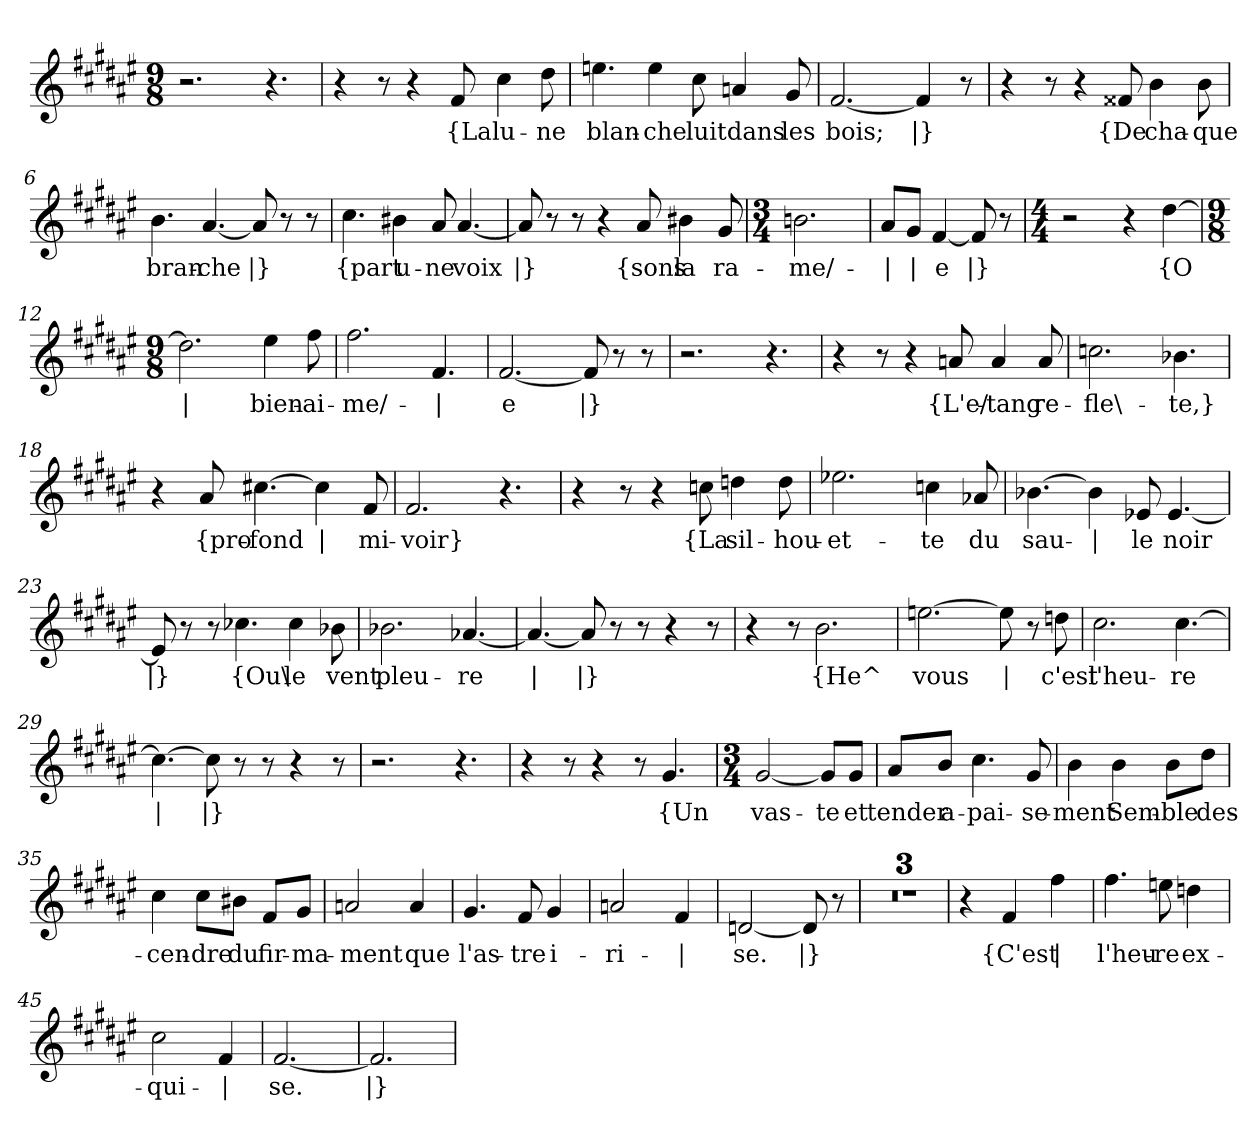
**kern	**text
*part1	*part1
*staff1	*staff1
*clefG2	*
*k[f#c#g#d#a#e#]	*
*M9/8	*
=1	=1
2.r	.
4.r	.
=2	=2
4r	.
8r	.
4r	.
!	!LO:LY:b
8f#/	{La
!	!LO:LY:b
4cc#\	lu-
!	!LO:LY:b
8dd#\	-ne
=3	=3
!	!LO:LY:b
4.een\	blan-
!	!LO:LY:b
4ee\	-che
!	!LO:LY:b
8cc#\	luit
!	!LO:LY:b
4an/	dans
!	!LO:LY:b
8g#/	les
=4	=4
!	!LO:LY:b
[2.f#/	bois;
!	!LO:LY:b
4f#/]	|}
8r	.
=5	=5
4r	.
8r	.
4r	.
!	!LO:LY:b
8f##X/	{De
!	!LO:LY:b
4b\	cha-
!	!LO:LY:b
8b\	-que
!!LO:LB:g=z
=6	=6
!	!LO:LY:b
4.b\	bran-
!	!LO:LY:b
[4.a#/	-che
!	!LO:LY:b
8a#/]	|}
8r	.
8r	.
=7	=7
!	!LO:LY:b
4.cc#\	{part
!	!LO:LY:b
4b#X\	u-
!	!LO:LY:b
8a#/	-ne
!	!LO:LY:b
[4.a#/	voix
=8	=8
!	!LO:LY:b
8a#/]	|}
8r	.
8r	.
4r	.
!	!LO:LY:b
8a#/	{sons
!	!LO:LY:b
4b#X\	la
!	!LO:LY:b
8g#/	ra-
=9	=9
*M3/4	*
!	!LO:LY:b
2.bn\	-me/-
=10	=10
!	!LO:LY:b
8a#/L	|
!	!LO:LY:b
8g#/J	|
!	!LO:LY:b
[4f#/	-e
!	!LO:LY:b
8f#/]	|}
8r	.
=11	=11
*M4/4	*
2r	.
4r	.
!	!LO:LY:b
[4dd#\	{O
!!LO:LB:g=z
=12	=12
*M9/8	*
!	!LO:LY:b
2.dd#\]	|
!	!LO:LY:b
4ee#\	bien-
!	!LO:LY:b
8ff#\	-ai-
=13	=13
!	!LO:LY:b
2.ff#\	-me/-
!	!LO:LY:b
4.f#/	|
=14	=14
!	!LO:LY:b
[2.f#/	-e
!	!LO:LY:b
8f#/]	|}
8r	.
8r	.
=15	=15
2.r	.
4.r	.
=16	=16
4r	.
8r	.
4r	.
!	!LO:LY:b
8an/	{L'e/-
!	!LO:LY:b
4a/	-tang
!	!LO:LY:b
8a/	re-
=17	=17
!	!LO:LY:b
2.ccn\	-fle\-
!	!LO:LY:b
4.b-X\	-te,}
!!LO:LB:g=z
=18	=18
4r	.
!	!LO:LY:b
8a#/	{pro-
!	!LO:LY:b
[4.cc#X\	-fond
!	!LO:LY:b
4cc#\]	|
!	!LO:LY:b
8f#/	mi-
=19	=19
!	!LO:LY:b
2.f#/	-voir}
4.r	.
=20	=20
4r	.
8r	.
4r	.
!	!LO:LY:b
8ccn\	{La
!	!LO:LY:b
4ddn\	sil-
!	!LO:LY:b
8dd\	-hou-
=21	=21
!	!LO:LY:b
2.ee-X\	-et-
!	!LO:LY:b
4ccn\	-te
!	!LO:LY:b
8a-X/	du
=22	=22
!	!LO:LY:b
[4.b-X\	sau-
!	!LO:LY:b
4b-\]	|
!	!LO:LY:b
8e-X/	-le
!	!LO:LY:b
[4.e-/	noir
!!LO:LB:g=z
=23	=23
!	!LO:LY:b
8e-/]	|}
8r	.
8r	.
!	!LO:LY:b
4.cc-X\	{Ou\
!	!LO:LY:b
4cc-\	le
!	!LO:LY:b
8b-X\	vent
=24	=24
!	!LO:LY:b
2.b-X\	pleu-
!	!LO:LY:b
[4.a-X/	-re
=25	=25
!	!LO:LY:b
4.a-/_	|
!	!LO:LY:b
8a-/]	|}
8r	.
8r	.
4r	.
8r	.
=26	=26
4r	.
8r	.
!	!LO:LY:b
2.b\	{He^
=27	=27
!	!LO:LY:b
[2.een\	-vous
!	!LO:LY:b
8ee\]	|
8r	.
!	!LO:LY:b
8ddn\	c'est
=28	=28
!	!LO:LY:b
2.cc#\	l'heu-
!	!LO:LY:b
[4.cc#\	-re
!!LO:LB:g=z
=29	=29
!	!LO:LY:b
4.cc#\_	|
!	!LO:LY:b
8cc#\]	|}
8r	.
8r	.
4r	.
8r	.
=30	=30
2.r	.
4.r	.
=31	=31
4r	.
8r	.
4r	.
8r	.
!	!LO:LY:b
4.g#/	{Un
=32	=32
*M3/4	*
!	!LO:LY:b
[2g#/	vas-
!	!LO:LY:b
8g#/L]	-te
!	!LO:LY:b
8g#/J	et
=33	=33
!	!LO:LY:b
8a#/L	tender
!	!LO:LY:b
8b/J	a-
!	!LO:LY:b
4.cc#\	-pai-
!	!LO:LY:b
8g#/	-se-
=34	=34
!	!LO:LY:b
4b\	-ment
!	!LO:LY:b
4b\	Sem-
!	!LO:LY:b
8b\L	-ble
!	!LO:LY:b
8dd#\J	des-
!!LO:LB:g=z
=35	=35
!	!LO:LY:b
4cc#\	-cen-
!	!LO:LY:b
8cc#\L	-dre
!	!LO:LY:b
8b#X\J	du
!	!LO:LY:b
8f#/L	fir-
!	!LO:LY:b
8g#/J	-ma-
=36	=36
!	!LO:LY:b
2an/	-ment
!	!LO:LY:b
4a/	que
=37	=37
!	!LO:LY:b
4.g#/	l'as-
!	!LO:LY:b
8f#/	-tre
!	!LO:LY:b
4g#/	i-
=38	=38
!	!LO:LY:b
2an/	-ri-
!	!LO:LY:b
4f#/	|
=39	=39
!	!LO:LY:b
[2dn/	-se.
!	!LO:LY:b
8d/]	|}
8r	.
=40	=40
2.r	.
=41	=41
2.r	.
=42	=42
2.r	.
=43	=43
4r	.
!	!LO:LY:b
4f#/	{C'est
!	!LO:LY:b
4ff#\	|
!!LO:LB:g=z
=44	=44
!	!LO:LY:b
4.ff#\	l'heu-
!	!LO:LY:b
8een\	-re
!	!LO:LY:b
4ddn\	ex-
=45	=45
!	!LO:LY:b
2cc#\	-qui-
!	!LO:LY:b
4f#/	|
=46	=46
!	!LO:LY:b
[2.f#/	-se.
=47	=47
!	!LO:LY:b
2.f#/]	|}
=	=
*-	*-
